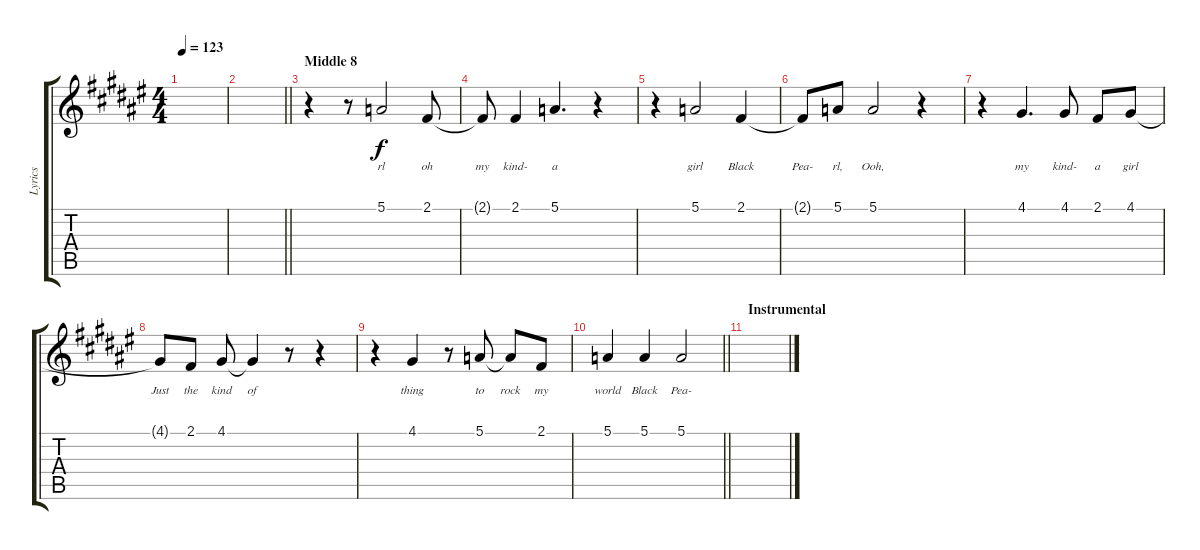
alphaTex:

\track ("Lyrics" "Lyrics") {instrument harmonica}
\staff {score tabs}
\tuning (E4 B3 G3 D3 A2 E2) {hide}
\ts (4 4)
\tempo 123
\clef g2
\ks f#
|
\barLineRight lightlight
|
\section ("" "Middle 8")
r.4 r.8 5.1.2{lyrics (0 "rl") lyrics (1 "") lyrics (2 "") lyrics (3 "") lyrics (4 "")} 2.1.8{lyrics (0 "oh") lyrics (1 "") lyrics (2 "") lyrics (3 "") lyrics (4 "")} |
2.1{t}.8{lyrics (0 "my") lyrics (1 "") lyrics (2 "") lyrics (3 "") lyrics (4 "")} 2.1.4{lyrics (0 "kind-") lyrics (1 "") lyrics (2 "") lyrics (3 "") lyrics (4 "")} 5.1.4{d lyrics (0 "a") lyrics (1 "") lyrics (2 "") lyrics (3 "") lyrics (4 "")} r.4 |
r.4 5.1.2{lyrics (0 "girl") lyrics (1 "") lyrics (2 "") lyrics (3 "") lyrics (4 "")} 2.1.4{lyrics (0 "Black") lyrics (1 "") lyrics (2 "") lyrics (3 "") lyrics (4 "")} |
2.1{t}.8{lyrics (0 "Pea-") lyrics (1 "") lyrics (2 "") lyrics (3 "") lyrics (4 "")} 5.1.8{lyrics (0 "rl,") lyrics (1 "") lyrics (2 "") lyrics (3 "") lyrics (4 "")} 5.1.2{lyrics (0 "Ooh,") lyrics (1 "") lyrics (2 "") lyrics (3 "") lyrics (4 "")} r.4 |
r.4 4.1.4{d lyrics (0 "my") lyrics (1 "") lyrics (2 "") lyrics (3 "") lyrics (4 "")} 4.1.8{lyrics (0 "kind-") lyrics (1 "") lyrics (2 "") lyrics (3 "") lyrics (4 "")} 2.1.8{lyrics (0 "a") lyrics (1 "") lyrics (2 "") lyrics (3 "") lyrics (4 "")} 4.1.8{lyrics (0 "girl") lyrics (1 "") lyrics (2 "") lyrics (3 "") lyrics (4 "")} |
4.1{t}.8{lyrics (0 "Just") lyrics (1 "") lyrics (2 "") lyrics (3 "") lyrics (4 "")} 2.1.8{lyrics (0 "the") lyrics (1 "") lyrics (2 "") lyrics (3 "") lyrics (4 "")} 4.1.8{lyrics (0 "kind") lyrics (1 "") lyrics (2 "") lyrics (3 "") lyrics (4 "")} 4.1{t}.4{lyrics (0 "of") lyrics (1 "") lyrics (2 "") lyrics (3 "") lyrics (4 "")} r.8 r.4 |
r.4 4.1.4{lyrics (0 "thing") lyrics (1 "") lyrics (2 "") lyrics (3 "") lyrics (4 "")} r.8 5.1.8{lyrics (0 "to") lyrics (1 "") lyrics (2 "") lyrics (3 "") lyrics (4 "")} 5.1{t}.8{lyrics (0 "rock") lyrics (1 "") lyrics (2 "") lyrics (3 "") lyrics (4 "")} 2.1.8{lyrics (0 "my") lyrics (1 "") lyrics (2 "") lyrics (3 "") lyrics (4 "")} |
\barLineRight lightlight
5.1.4{lyrics (0 "world") lyrics (1 "") lyrics (2 "") lyrics (3 "") lyrics (4 "")} 5.1.4{lyrics (0 "Black") lyrics (1 "") lyrics (2 "") lyrics (3 "") lyrics (4 "")} 5.1.2{lyrics (0 "Pea-") lyrics (1 "") lyrics (2 "") lyrics (3 "") lyrics (4 "")} |
\section ("" "Instrumental")
